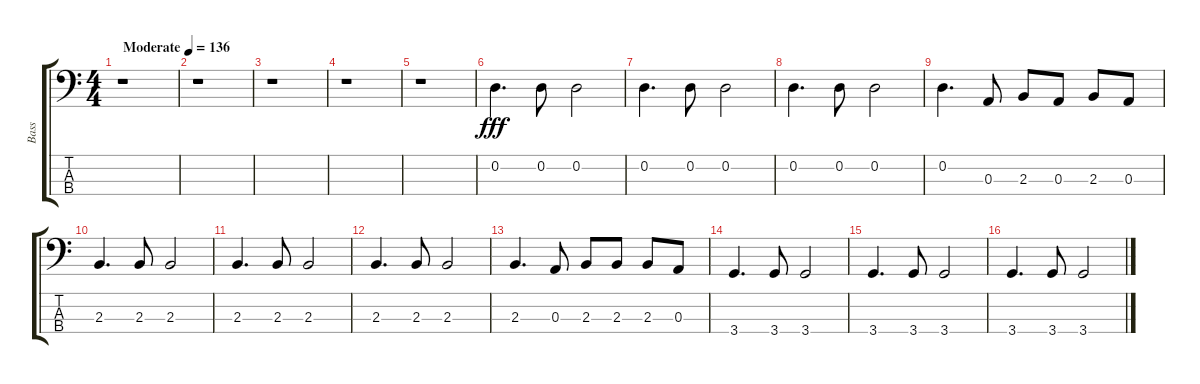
\track ("Bass" "Bass") {instrument synthbass1}
\staff {score tabs}
\tuning (G2 D2 A1 E1) {hide}
\ts (4 4)
\tempo (136 "Moderate")
\clef f4
\ks c
r.1{dy fff instrument synthbass1} |
r.1 |
r.1 |
r.1 |
r.1 |
0.2.4{d instrument synthbass1} 0.2.8 0.2.2 |
0.2.4{d} 0.2.8 0.2.2 |
0.2.4{d} 0.2.8 0.2.2 |
0.2.4{d} 0.3.8 2.3.8 0.3.8 2.3.8 0.3.8 |
2.3.4{d} 2.3.8 2.3.2 |
2.3.4{d} 2.3.8 2.3.2 |
2.3.4{d} 2.3.8 2.3.2 |
2.3.4{d} 0.3.8 2.3.8 2.3.8 2.3.8 0.3.8 |
3.4.4{d} 3.4.8 3.4.2 |
3.4.4{d} 3.4.8 3.4.2 |
3.4.4{d} 3.4.8 3.4.2
